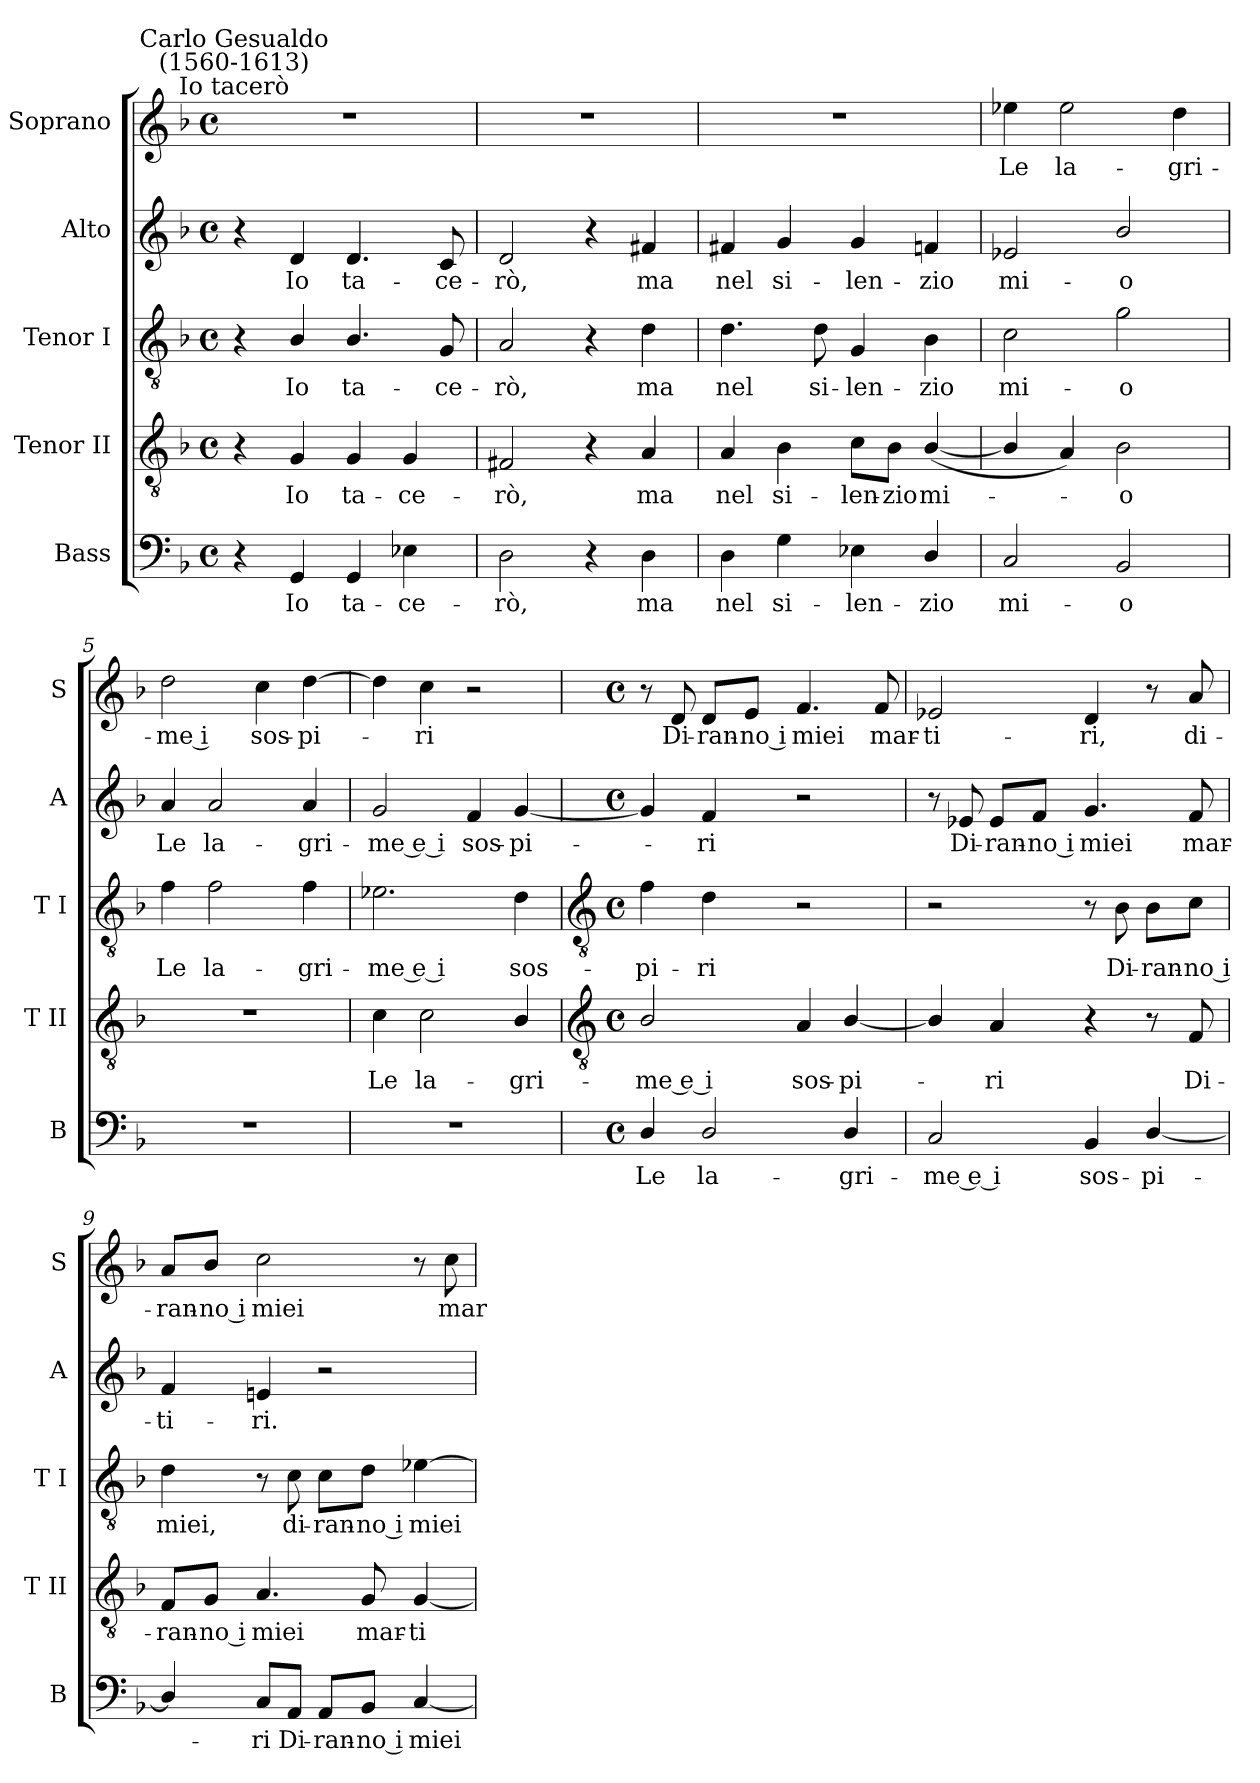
**kern	**text	**kern	**text	**kern	**text	**kern	**text	**kern	**text
*part5	*part5	*part4	*part4	*part3	*part3	*part2	*part2	*part1	*part1
*staff5	*staff5	*staff4	*staff4	*staff3	*staff3	*staff2	*staff2	*staff1	*staff1
*I"Bass	*	*I"Tenor II	*	*I"Tenor I	*	*I"Alto	*	*I"Soprano	*
*I'B	*	*I'T II	*	*I'T I	*	*I'A	*	*I'S	*
*clefF4	*	*clefGv2	*	*clefGv2	*	*clefG2	*	*clefG2	*
*k[b-]	*	*k[b-]	*	*k[b-]	*	*k[b-]	*	*k[b-]	*
*F:	*	*F:	*	*F:	*	*F:	*	*F:	*
*M4/4	*	*M4/4	*	*M4/4	*	*M4/4	*	*M4/4	*
*met(c)	*	*met(c)	*	*met(c)	*	*met(c)	*	*met(c)	*
=1	=1	=1	=1	=1	=1	=1	=1	=1	=1
!	!	!	!	!	!	!	!	!LO:TX:a:cj:t=Io tacerò	!
!	!	!	!	!	!	!	!	!LO:TX:a:cj:t=Carlo Gesualdo\n(1560-1613)	!
4r	.	4r	.	4r	.	4r	.	1r	.
!	!LO:LY:b	!	!LO:LY:b	!	!LO:LY:b	!	!LO:LY:b	!	!
4GG	Io	4G	Io	4B-/	Io	4d	Io	.	.
!	!LO:LY:b	!	!LO:LY:b	!	!LO:LY:b	!	!LO:LY:b	!	!
4GG	ta-	4G	ta-	4.B-/	ta-	4.d	ta-	.	.
!	!LO:LY:b	!	!LO:LY:b	!	!	!	!	!	!
4E-X	-ce-	4G	-ce-	.	.	.	.	.	.
!	!	!	!	!	!LO:LY:b	!	!LO:LY:b	!	!
.	.	.	.	8G	-ce-	8c	-ce-	.	.
=2	=2	=2	=2	=2	=2	=2	=2	=2	=2
!	!LO:LY:b	!	!LO:LY:b	!	!LO:LY:b	!	!LO:LY:b	!	!
2D	-rò,	2F#X	-rò,	2A	-rò,	2d	-rò,	1r	.
4r	.	4r	.	4r	.	4r	.	.	.
!	!LO:LY:b	!	!LO:LY:b	!	!LO:LY:b	!	!LO:LY:b	!	!
4D	ma	4A	ma	4d	ma	4f#X	ma	.	.
=3	=3	=3	=3	=3	=3	=3	=3	=3	=3
!	!LO:LY:b	!	!LO:LY:b	!	!LO:LY:b	!	!LO:LY:b	!	!
4D	nel	4A	nel	4.d	nel	4f#X	nel	1r	.
!	!LO:LY:b	!	!LO:LY:b	!	!	!	!LO:LY:b	!	!
4G	si-	4B-	si-	.	.	4g	si-	.	.
!	!	!	!	!	!LO:LY:b	!	!	!	!
.	.	.	.	8d	si-	.	.	.	.
!	!LO:LY:b	!	!LO:LY:b	!	!LO:LY:b	!	!LO:LY:b	!	!
4E-X	-len-	8c\L	-len-	4G	-len-	4g	-len-	.	.
!	!	!	!LO:LY:b	!	!	!	!	!	!
.	.	8B-\J	-zio	.	.	.	.	.	.
!	!LO:LY:b	!	!LO:LY:b	!	!LO:LY:b	!	!LO:LY:b	!	!
4D/	-zio	(<[4B-/	mi-	4B-	-zio	4fn	-zio	.	.
=4	=4	=4	=4	=4	=4	=4	=4	=4	=4
!	!LO:LY:b	!	!	!	!LO:LY:b	!	!LO:LY:b	!	!LO:LY:b
2C	mi-	4B-/]	.	2c	mi-	2e-X	mi-	4ee-X	Le
!	!	!	!	!	!	!	!	!	!LO:LY:b
.	.	4A)	.	.	.	.	.	2ee-	la-
!	!LO:LY:b	!	!LO:LY:b	!	!LO:LY:b	!	!LO:LY:b	!	!
2BB-	-o	2B-	o	2g	-o	2b-/	-o	.	.
!	!	!	!	!	!	!	!	!	!LO:LY:b
.	.	.	.	.	.	.	.	4dd	-gri-
=5	=5	=5	=5	=5	=5	=5	=5	=5	=5
!	!	!	!	!	!LO:LY:b	!	!LO:LY:b	!	!LO:LY:b
1r	.	1r	.	4f	Le	4a	Le	2dd	-me i
!	!	!	!	!	!LO:LY:b	!	!LO:LY:b	!	!
.	.	.	.	2f	la-	2a	la-	.	.
!	!	!	!	!	!	!	!	!	!LO:LY:b
.	.	.	.	.	.	.	.	4cc	sos-
!	!	!	!	!	!LO:LY:b	!	!LO:LY:b	!	!LO:LY:b
.	.	.	.	4f	-gri-	4a	-gri-	[4dd	-pi-
=6	=6	=6	=6	=6	=6	=6	=6	=6	=6
!	!	!	!LO:LY:b	!	!LO:LY:b	!	!LO:LY:b	!	!
1r	.	4c	Le	2.e-X	-me e i	2g	-me e i	4dd]	.
!	!	!	!LO:LY:b	!	!	!	!	!	!LO:LY:b
.	.	2c	la-	.	.	.	.	4cc	ri
!	!	!	!	!	!	!	!LO:LY:b	!	!
.	.	.	.	.	.	4f	sos-	2r	.
!	!	!	!LO:LY:b	!	!LO:LY:b	!	!LO:LY:b	!	!
.	.	4B-/	-gri-	4d	sos-	[4g	-pi-	.	.
!!LO:LB:g=z
=7	=7	=7	=7	=7	=7	=7	=7	=7	=7
*	*	*clefGv2	*	*clefGv2	*	*	*	*	*
*M4/4	*	*M4/4	*	*M4/4	*	*M4/4	*	*M4/4	*
*met(c)	*	*met(c)	*	*met(c)	*	*met(c)	*	*met(c)	*
!	!LO:LY:b	!	!LO:LY:b	!	!LO:LY:b	!	!	!	!
4D/	Le	2B-/	-me e i	4f	-pi-	4g]	.	8r	.
!	!	!	!	!	!	!	!	!	!LO:LY:b
.	.	.	.	.	.	.	.	8d	Di-
!	!LO:LY:b	!	!	!	!LO:LY:b	!	!LO:LY:b	!	!LO:LY:b
2D/	la-	.	.	4d	-ri	4f	ri	8d/L	-ran-
!	!	!	!	!	!	!	!	!	!LO:LY:b
.	.	.	.	.	.	.	.	8e/J	-no i
!	!	!	!LO:LY:b	!	!	!	!	!	!LO:LY:b
.	.	4A	sos-	2r	.	2r	.	4.f	miei
!	!LO:LY:b	!	!LO:LY:b	!	!	!	!	!	!
4D/	-gri-	[4B-/	-pi-	.	.	.	.	.	.
!	!	!	!	!	!	!	!	!	!LO:LY:b
.	.	.	.	.	.	.	.	8f	mar-
=8	=8	=8	=8	=8	=8	=8	=8	=8	=8
!	!LO:LY:b	!	!	!	!	!	!	!	!LO:LY:b
2C	-me e i	4B-/]	.	2r	.	8r	.	2e-X	-ti-
!	!	!	!	!	!	!	!LO:LY:b	!	!
.	.	.	.	.	.	8e-X	Di-	.	.
!	!	!	!LO:LY:b	!	!	!	!LO:LY:b	!	!
.	.	4A	ri	.	.	8e-/L	-ran-	.	.
!	!	!	!	!	!	!	!LO:LY:b	!	!
.	.	.	.	.	.	8f/J	-no i	.	.
!	!LO:LY:b	!	!	!	!	!	!LO:LY:b	!	!LO:LY:b
4BB-	sos-	4r	.	8r	.	4.g	miei	4d	-ri,
!	!	!	!	!	!LO:LY:b	!	!	!	!
.	.	.	.	8B-	Di-	.	.	.	.
!	!LO:LY:b	!	!	!	!LO:LY:b	!	!	!	!
[4D/	-pi-	8r	.	8B-\L	-ran-	.	.	8r	.
!	!	!	!LO:LY:b	!	!LO:LY:b	!	!LO:LY:b	!	!LO:LY:b
.	.	8F	Di-	8c\J	-no i	8f	mar-	8a	di-
=9	=9	=9	=9	=9	=9	=9	=9	=9	=9
!	!	!	!LO:LY:b	!	!LO:LY:b	!	!LO:LY:b	!	!LO:LY:b
4D/]	.	8F/L	-ran-	4d	miei,	4f	-ti-	8a/L	-ran-
!	!	!	!LO:LY:b	!	!	!	!	!	!LO:LY:b
.	.	8G/J	-no i	.	.	.	.	8b-/J	-no i
!	!LO:LY:b	!	!LO:LY:b	!	!	!	!LO:LY:b	!	!LO:LY:b
8C/L	ri	4.A	miei	8r	.	4en	-ri.	2cc	miei
!	!LO:LY:b	!	!	!	!LO:LY:b	!	!	!	!
8AA/J	Di-	.	.	8c	di-	.	.	.	.
!	!LO:LY:b	!	!	!	!LO:LY:b	!	!	!	!
8AA/L	-ran-	.	.	8c\L	-ran-	2r	.	.	.
!	!LO:LY:b	!	!LO:LY:b	!	!LO:LY:b	!	!	!	!
8BB-/J	-no i	8G	mar-	8d\J	-no i	.	.	.	.
!	!LO:LY:b	!	!LO:LY:b	!	!LO:LY:b	!	!	!	!
[4C	miei	[4G	-ti-	[4e-X	miei	.	.	8r	.
!	!	!	!	!	!	!	!	!	!LO:LY:b
.	.	.	.	.	.	.	.	8cc	mar-
=	=	=	=	=	=	=	=	=	=
*-	*-	*-	*-	*-	*-	*-	*-	*-	*-
